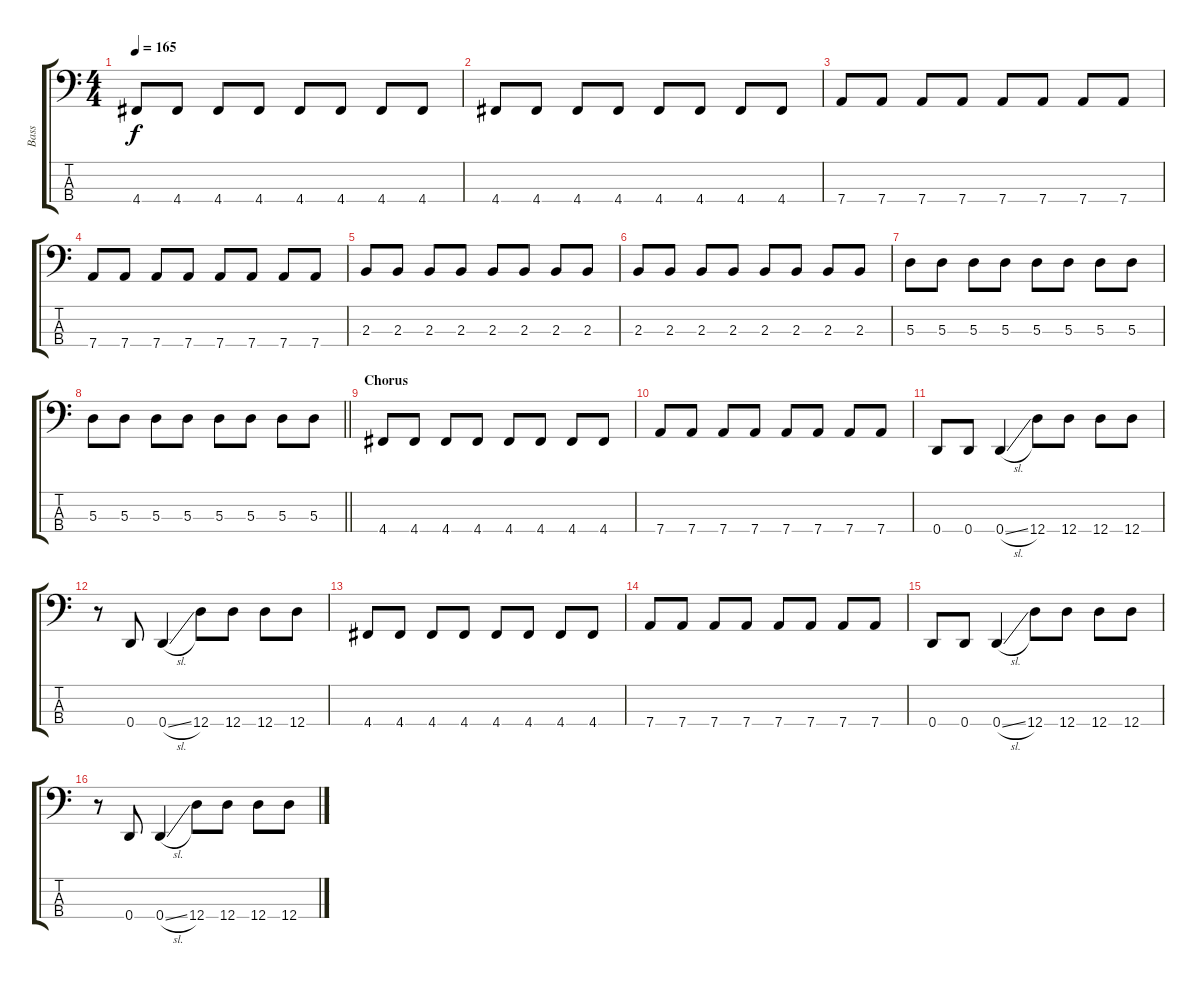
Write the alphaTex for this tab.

\track ("Bass" "Bass") {instrument electricbassfinger}
\staff {score tabs}
\tuning (G2 D2 A1 D1) {hide}
\ts (4 4)
\tempo 165
\clef f4
\ks c
4.4.8{dy f} 4.4.8 4.4.8 4.4.8 4.4.8 4.4.8 4.4.8 4.4.8 |
4.4.8 4.4.8 4.4.8 4.4.8 4.4.8 4.4.8 4.4.8 4.4.8 |
7.4.8 7.4.8 7.4.8 7.4.8 7.4.8 7.4.8 7.4.8 7.4.8 |
7.4.8 7.4.8 7.4.8 7.4.8 7.4.8 7.4.8 7.4.8 7.4.8 |
2.3.8 2.3.8 2.3.8 2.3.8 2.3.8 2.3.8 2.3.8 2.3.8 |
2.3.8 2.3.8 2.3.8 2.3.8 2.3.8 2.3.8 2.3.8 2.3.8 |
5.3.8 5.3.8 5.3.8 5.3.8 5.3.8 5.3.8 5.3.8 5.3.8 |
\barLineRight lightlight
5.3.8 5.3.8 5.3.8 5.3.8 5.3.8 5.3.8 5.3.8 5.3.8 |
\section ("" "Chorus")
4.4.8 4.4.8 4.4.8 4.4.8 4.4.8 4.4.8 4.4.8 4.4.8 |
7.4.8 7.4.8 7.4.8 7.4.8 7.4.8 7.4.8 7.4.8 7.4.8 |
0.4.8 0.4.8 0.4{sl}.4 12.4.8 12.4.8 12.4.8 12.4.8 |
r.8 0.4.8 0.4{sl}.4 12.4.8 12.4.8 12.4.8 12.4.8 |
4.4.8 4.4.8 4.4.8 4.4.8 4.4.8 4.4.8 4.4.8 4.4.8 |
7.4.8 7.4.8 7.4.8 7.4.8 7.4.8 7.4.8 7.4.8 7.4.8 |
0.4.8 0.4.8 0.4{sl}.4 12.4.8 12.4.8 12.4.8 12.4.8 |
r.8 0.4.8 0.4{sl}.4 12.4.8 12.4.8 12.4.8 12.4.8
